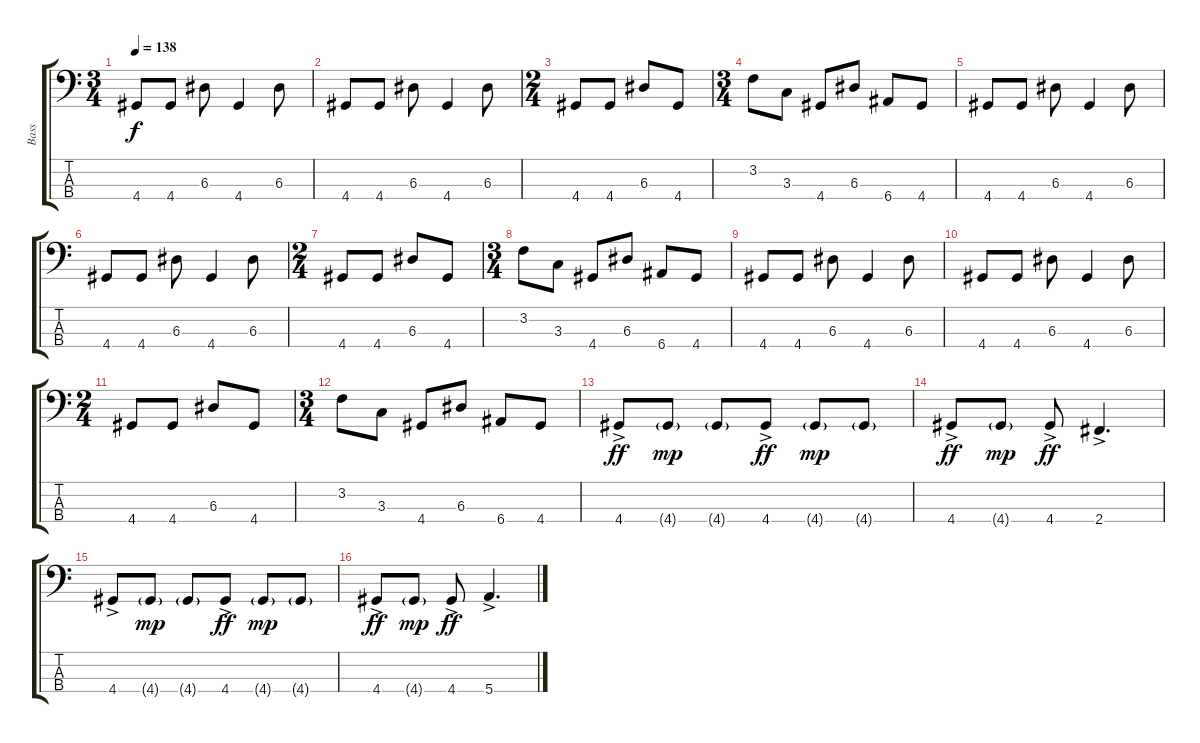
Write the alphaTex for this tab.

\track ("Bass" "Bass") {instrument electricbassfinger}
\staff {score tabs}
\tuning (G2 D2 A1 E1) {hide}
\ts (3 4)
\tempo 138
\clef f4
\ks c
4.4.8{dy f} 4.4.8 6.3.8 4.4.4 6.3.8 |
4.4.8 4.4.8 6.3.8 4.4.4 6.3.8 |
\ts (2 4)
4.4.8 4.4.8 6.3.8 4.4.8 |
\ts (3 4)
3.2.8 3.3.8 4.4.8 6.3.8 6.4.8 4.4.8 |
4.4.8 4.4.8 6.3.8 4.4.4 6.3.8 |
4.4.8 4.4.8 6.3.8 4.4.4 6.3.8 |
\ts (2 4)
4.4.8 4.4.8 6.3.8 4.4.8 |
\ts (3 4)
3.2.8 3.3.8 4.4.8 6.3.8 6.4.8 4.4.8 |
4.4.8 4.4.8 6.3.8 4.4.4 6.3.8 |
4.4.8 4.4.8 6.3.8 4.4.4 6.3.8 |
\ts (2 4)
4.4.8 4.4.8 6.3.8 4.4.8 |
\ts (3 4)
3.2.8 3.3.8 4.4.8 6.3.8 6.4.8 4.4.8 |
4.4{ac}.8{dy ff} 4.4{g}.8{dy mp} 4.4{g}.8 4.4{ac}.8{dy ff} 4.4{g}.8{dy mp} 4.4{g}.8 |
4.4{ac}.8{dy ff} 4.4{g}.8{dy mp} 4.4{ac}.8{dy ff} 2.4{ac}.4{d} |
4.4{ac}.8 4.4{g}.8{dy mp} 4.4{g}.8 4.4{ac}.8{dy ff} 4.4{g}.8{dy mp} 4.4{g}.8 |
4.4{ac}.8{dy ff} 4.4{g}.8{dy mp} 4.4{ac}.8{dy ff} 5.4{ac}.4{d}
